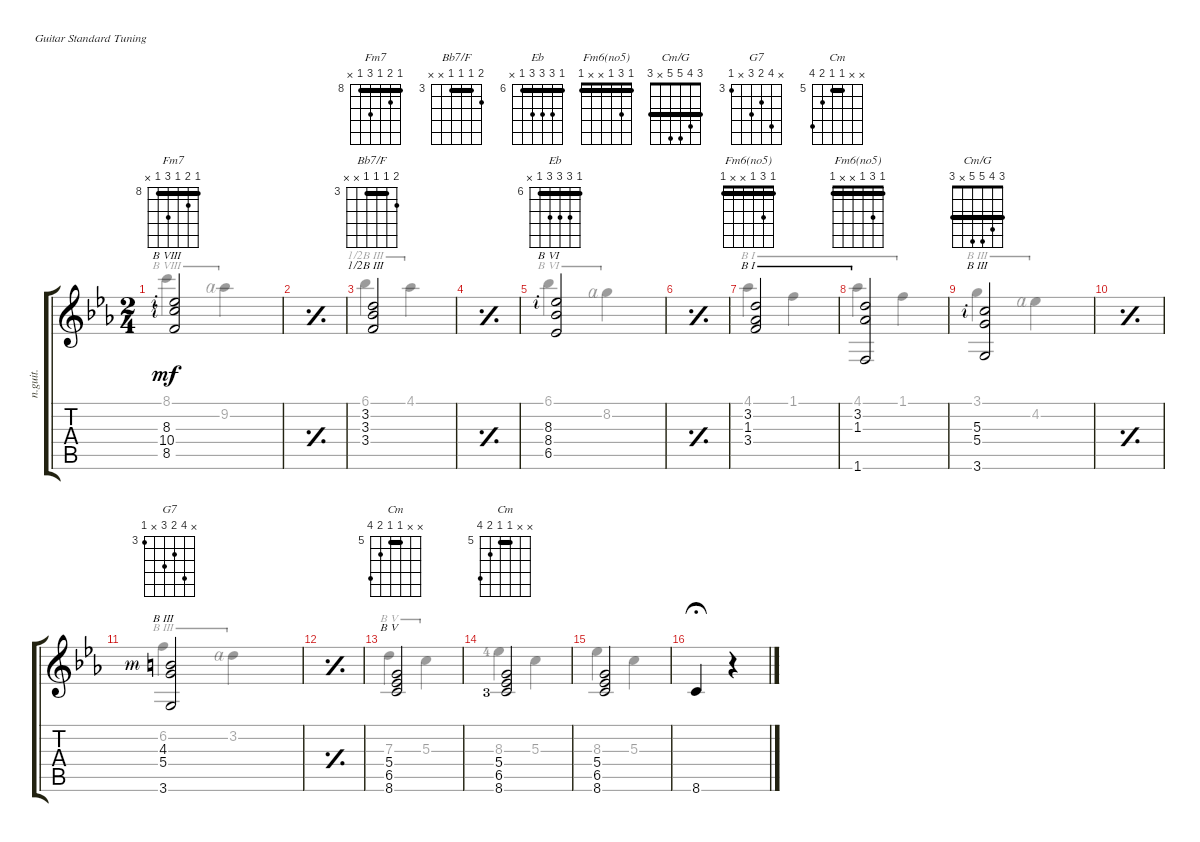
\defaultSystemsLayout 4
\bracketExtendMode groupsimilarinstruments
\otherSystemsTrackNameOrientation horizontal
\chordDiagramsInScore
\track ("Guitarra" "n.guit.") {instrument acousticguitarnylon}
\staff {score tabs}
\tuning (E4 B3 G3 D3 A2 E2)
\chord ("Fm7" 8 9 8 10 8 x) {firstfret 8 barre (8 8)}
\chord ("Bb7/F" 4 3 3 3 x x) {firstfret 3 barre (3 3)}
\chord ("Eb" 6 8 8 8 6 x) {firstfret 6 barre 6}
\chord ("Fm6(no5)" 1 3 1 3 x x) {barre 1}
\chord ("Fm6(no5)" 1 3 1 x x 1) {barre (1 1)}
\chord ("Cm/G" 3 4 5 5 x 3) {barre 3}
\chord ("G7" x 6 4 5 x 3) {firstfret 3}
\chord ("Cm" x x 5 5 6 8) {firstfret 5 barre 5}
\voice
\ts (2 4)
\tempo (80 hide)
\clef g2
\ks eb
(8.5{acc forcenatural} 10.4{rf 2 acc forcenatural} 8.3{rf 2 acc b}).2{ch "Fm7" dy mf barre (8 full) beam Up} |
\simile simple
|
\simile none
(3.4{acc forcenatural} 3.3{acc b} 3.2{acc forcenatural}).2{ch "Bb7/F" barre (3 half) beam Up} |
\simile simple
|
\simile none
(6.5{acc b} 8.4{acc b} 8.3{rf 2 acc b}).2{ch "Eb" barre (6 full) beam Up} |
\simile simple
|
\simile none
(3.4{acc forcenatural} 1.3{acc b} 3.2{acc forcenatural}).2{ch "Fm6(no5)" barre (1 full) beam Up} |
(1.6{acc forcenatural} 1.3{acc b} 3.2{acc forcenatural}).2{ch "Fm6(no5)" barre (1 full) beam Up} |
(3.6{acc forcenatural} 5.4{acc forcenatural} 5.3{rf 2 acc forcenatural}).2{ch "Cm/G" barre (3 full) beam Up} |
\simile simple
|
\simile none
(3.6{acc forcenatural} 5.4{acc forcenatural} 4.3{rf 3 acc forcenatural}).2{ch "G7" barre (3 full) beam Up} |
\simile simple
|
\simile none
(8.6{acc forcenatural} 6.5{acc b} 5.4{acc forcenatural}).2{ch "Cm" barre (5 full) beam Up} |
(8.6{lf 4 acc forcenatural} 6.5{acc b} 5.4{acc forcenatural}).2{ch "Cm" beam Up} |
(8.6{acc forcenatural} 6.5{acc b} 5.4{acc forcenatural}).2{beam Up} |
8.6{acc forcenatural}.4{fermata (medium 0.5) beam Up} r.4{beam Up}
\voice
\clef g2
\ottava regular
\simile none
\ks eb
8.1{acc forcenatural}.4{dy mf barre (8 full) beam Down} 9.2{rf 4 acc b}.4{barre (8 full) beam Down} |
\simile simple
|
\simile none
6.1{acc b}.4{barre (3 half) beam Down} 4.1{acc b}.4{barre (3 half) beam Down} |
\simile simple
|
\simile none
6.1{acc b}.4{barre (6 full) beam Down} 8.2{rf 4 acc forcenatural}.4{barre (6 full) beam Down} |
\simile simple
|
\simile none
4.1{acc b}.4{barre (1 full) beam Down} 1.1{acc forcenatural}.4{barre (1 full) beam Down} |
4.1{acc b}.4{barre (1 full) beam Down} 1.1{acc forcenatural}.4{barre (1 full) beam Down} |
3.1{acc forcenatural}.4{barre (3 full) beam Down} 4.2{rf 4 acc b}.4{barre (3 full) beam Down} |
\simile simple
|
\simile none
6.2{acc forcenatural}.4{barre (3 full) beam Down} 3.2{rf 4 acc forcenatural}.4{barre (3 full) beam Down} |
\simile simple
|
\simile none
7.3{acc forcenatural}.4{barre (5 full) beam Down} 5.3{acc forcenatural}.4{barre (5 full) beam Down} |
8.3{lf 5 acc b}.4{beam Down} 5.3{acc forcenatural}.4{beam Down} |
8.3{acc b}.4{beam Down} 5.3{acc forcenatural}.4{beam Down} |
